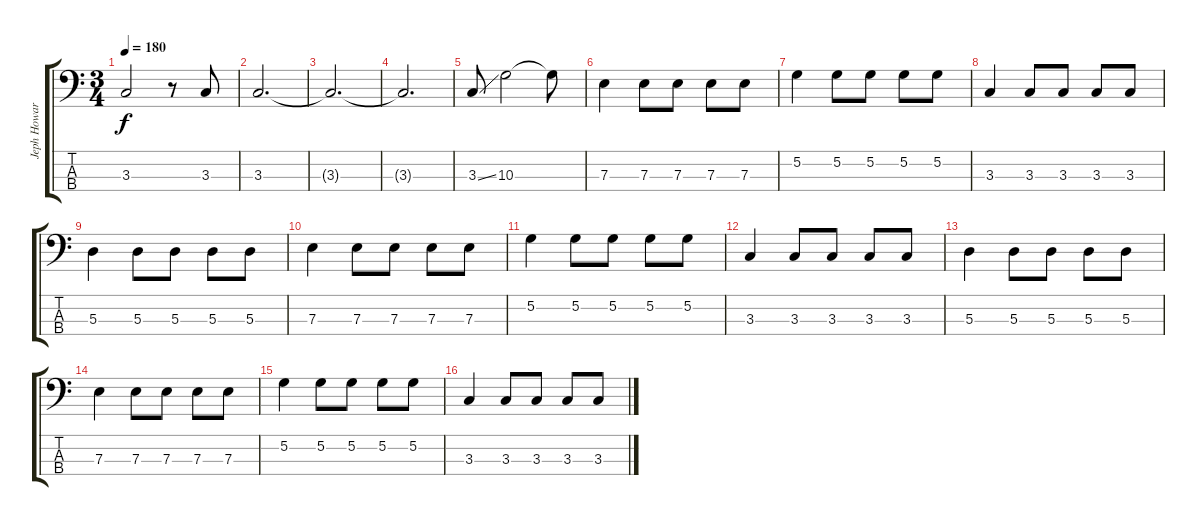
\track ("Jeph Howard" "Jeph Howar") {instrument electricbasspick}
\staff {score tabs}
\tuning (G2 D2 A1 D1) {hide}
\ts (3 4)
\tempo 180
\clef f4
\ks c
3.3{t}.2{dy f} r.8 3.3.8 |
3.3.2{d} |
3.3{t}.2{d} |
3.3{t}.2{d} |
3.3{ss}.8 10.3.2 10.3{t}.8 |
7.3.4 7.3.8 7.3.8 7.3.8 7.3.8 |
5.2.4 5.2.8 5.2.8 5.2.8 5.2.8 |
3.3.4 3.3.8 3.3.8 3.3.8 3.3.8 |
5.3.4 5.3.8 5.3.8 5.3.8 5.3.8 |
7.3.4 7.3.8 7.3.8 7.3.8 7.3.8 |
5.2.4 5.2.8 5.2.8 5.2.8 5.2.8 |
3.3.4 3.3.8 3.3.8 3.3.8 3.3.8 |
5.3.4 5.3.8 5.3.8 5.3.8 5.3.8 |
7.3.4 7.3.8 7.3.8 7.3.8 7.3.8 |
5.2.4 5.2.8 5.2.8 5.2.8 5.2.8 |
3.3.4 3.3.8 3.3.8 3.3.8 3.3.8
